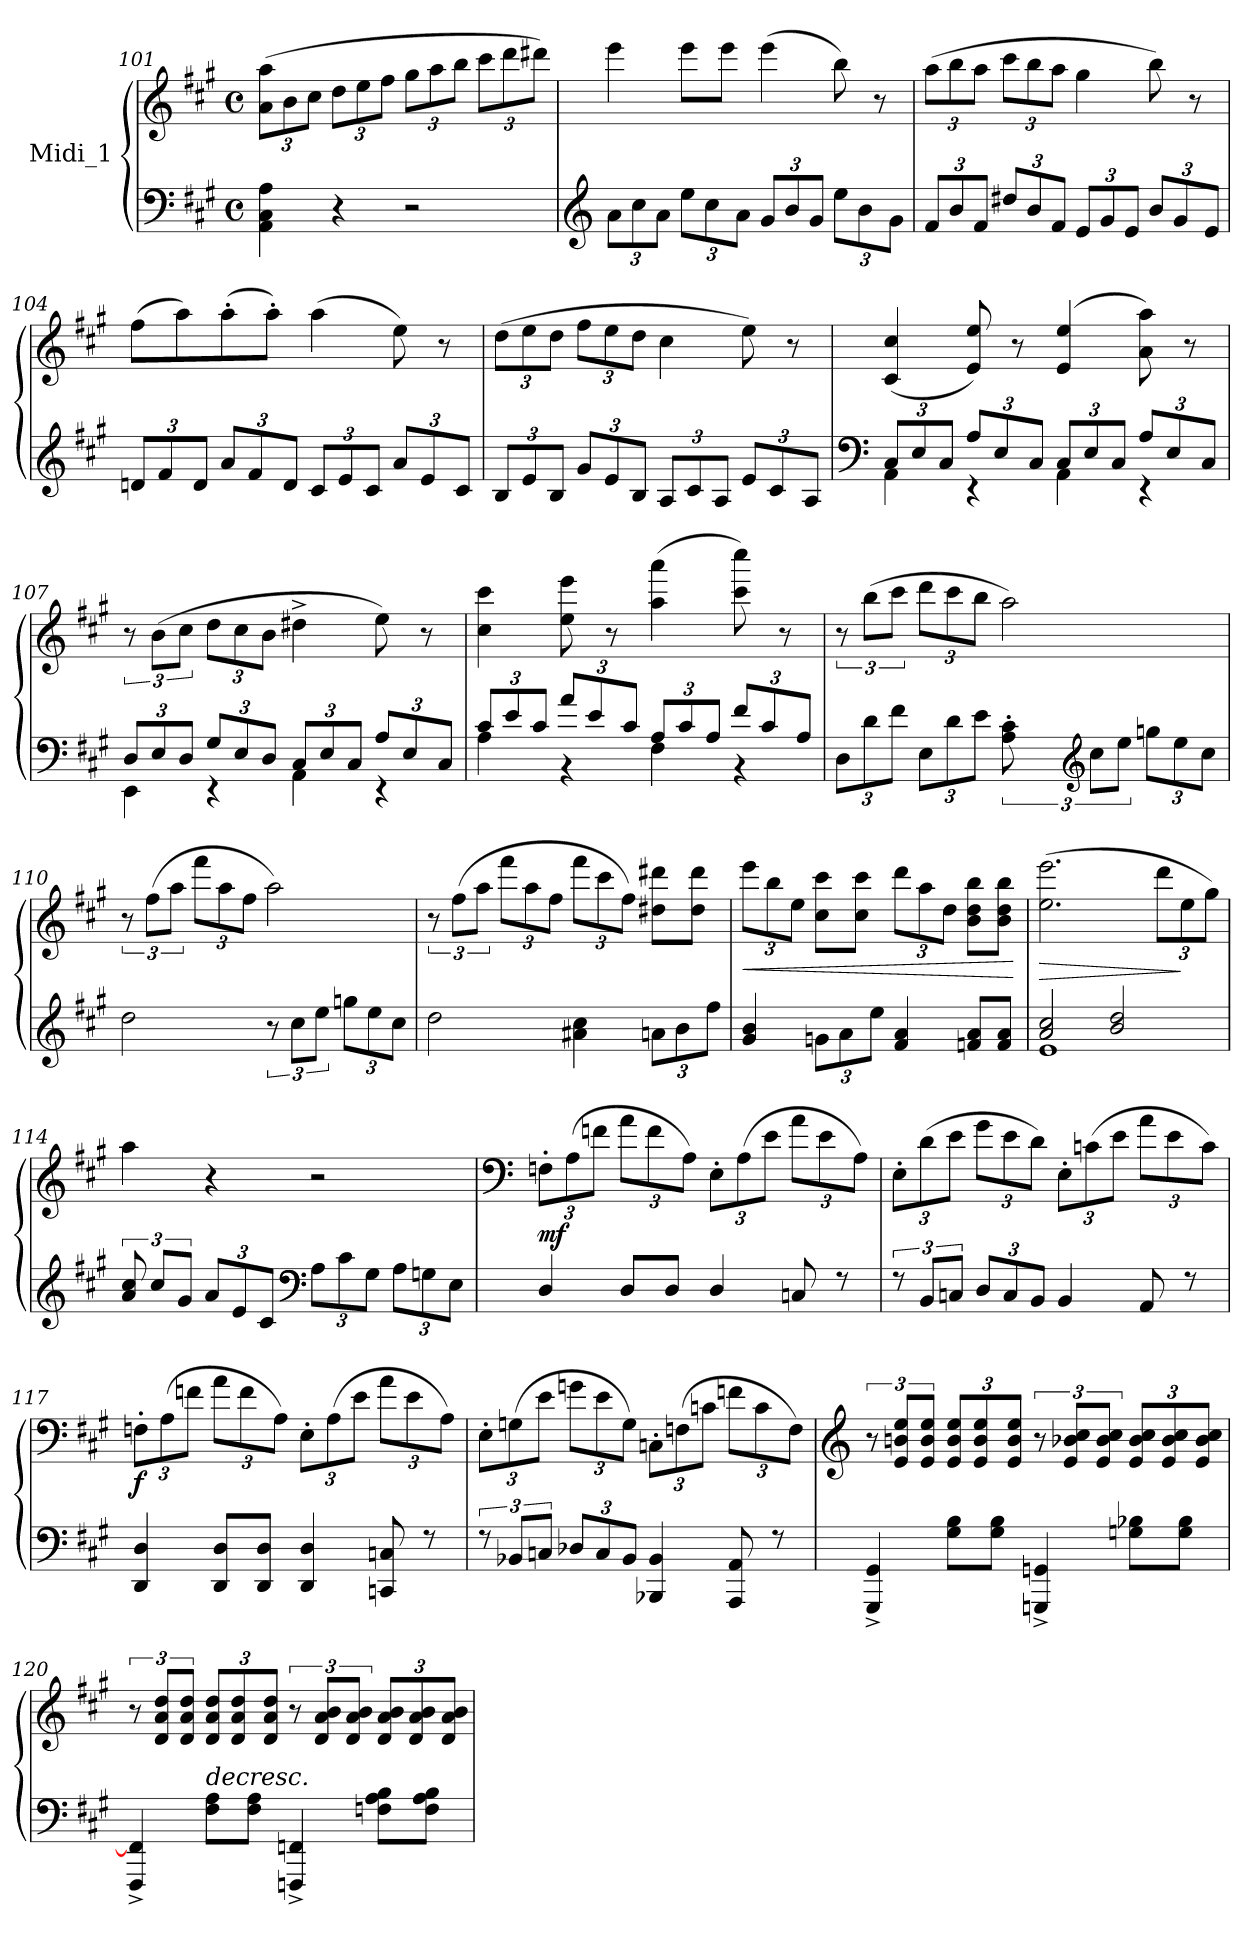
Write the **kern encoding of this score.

**kern	**kern	**dynam
*part1	*part1	*part1
*staff2	*staff1	*staff1/2
*I"Midi_1	*	*
!!LO:LB:g=z
*clefF4	*clefG2	*
*k[f#c#g#]	*k[f#c#g#]	*
*A:	*A:	*
*M4/4	*M4/4	*
*met(c)	*met(c)	*
*	*Xbrackettup	*
=101	=101	=101
*	*^	*
4AA\ 4C#\ 4A\	(>12a\ 12aa\L	2ryy	.
.	12b\	.	.
.	12cc#\J	.	.
4r	12dd\L	.	.
.	12ee\	.	.
.	12ff#\J	.	.
2r	12gg#\L	2ryy	.
.	12aa\	.	.
.	12bb\J	.	.
.	12ccc#\L	.	.
.	12ddd\	.	.
.	12ddd#X\J)	.	.
*	*v	*v	*
!!LO:LB:g=z
=102	=102	=102
*clefG2	*	*
*Xbrackettup	*	*
*	*MM85	*
12a\L	4eee\	.
12cc#\	.	.
12a\J	.	.
12ee\L	8eee\L	.
12cc#\	.	.
.	8eee\J	.
12a\J	.	.
12g#/L	(>4eee\	.
12b/	.	.
12g#/J	.	.
12ee\L	8bb\)	.
12b\	.	.
.	8r	.
12g#\J	.	.
=103	=103	=103
12f#/L	(>12aa\L	.
12b/	12bb\	.
12f#/J	12aa\J	.
12dd#X/L	12ccc#\L	.
12b/	12bb\	.
12f#/J	12aa\J	.
12e/L	4gg#\	.
12g#/	.	.
12e/J	.	.
12b/L	8bb\)	.
12g#/	.	.
.	8r	.
12e/J	.	.
=104	=104	=104
12dni/L	(>8ff#\L	.
12f#/	.	.
.	8aa\)	.
12d/J	.	.
12a/L	(>8aa'\	.
12f#/	.	.
.	8aa'\J)	.
12d/J	.	.
12c#/L	(>4aa\	.
12e/	.	.
12c#/J	.	.
12a/L	8ee\)	.
12e/	.	.
.	8r	.
12c#/J	.	.
!!LO:PB:g=z
=105	=105	=105
12B/L	(>12dd\L	.
12e/	12ee\	.
12B/J	12dd\J	.
12g#/L	12ff#\L	.
12e/	12ee\	.
12B/J	12dd\J	.
12A/L	4cc#\	.
12c#/	.	.
12A/J	.	.
12e/L	8ee\)	.
12c#/	.	.
.	8r	.
12A/J	.	.
!!LO:LB:g=z
=106	=106	=106
*clefF4	*	*
*	*MM85	*
*^	*	*
12C#/L	4AA\	(<4c#/ 4cc#/	.
12E/	.	.	.
12C#/J	.	.	.
12A/L	4r	8e/ 8ee/)	.
12E/	.	.	.
.	.	8r	.
12C#/J	.	.	.
12C#/L	4AA\	(>4e/ 4ee/	.
12E/	.	.	.
12C#/J	.	.	.
12A/L	4r	8a\ 8aa\)	.
12E/	.	.	.
.	.	8r	.
12C#/J	.	.	.
=107	=107	=107	=107
*	*	*brackettup	*
12D/L	4EE\	12r	.
12E/	.	(>12b\L	.
12D/J	.	12cc#\J	.
*	*	*Xbrackettup	*
12G#/L	4r	12dd\L	.
12E/	.	12cc#\	.
12D/J	.	12b\J	.
12C#/L	4AA\	4dd#X^\	.
12E/	.	.	.
12C#/J	.	.	.
12A/L	4r	8ee\)	.
12E/	.	.	.
.	.	8r	.
12C#/J	.	.	.
=108	=108	=108	=108
12c#/L	4A\	4cc#\ 4ccc#\	.
12e/	.	.	.
12c#/J	.	.	.
12a/L	4r	8ee\ 8eee\	.
12e/	.	.	.
.	.	8r	.
12c#/J	.	.	.
12A/L	4F#\	(>4aa\ 4aaa\	.
12c#/	.	.	.
12A/J	.	.	.
12f#/L	4r	8ccc#\ 8cccc#\)	.
12c#/	.	.	.
.	.	8r	.
12A/J	.	.	.
!!LO:LB:g=z
=109	=109	=109	=109
*	*	*brackettup	*
12D\L	2ryy	12r	.
12d\	.	(>12bb\L	.
12f#\J	.	12ccc#\J	.
*	*	*Xbrackettup	*
12E\L	.	12ddd\L	.
12d\	.	12ccc#\	.
12e\J	.	12bb\J	.
*brackettup	*	*	*
12A\' 12c#\'	12ryy	2aa\)	.
*clefG2	*	*	*
12cc#\L	6ryy	.	.
12ee\J	.	.	.
*Xbrackettup	*	*	*
12ggn\L	6ryy	.	.
12ee\	.	.	.
12cc#\J	12ryy	.	.
!!LO:LB:g=z
=110	=110	=110	=110
*	*	*brackettup	*
*	*	*MM85	*
2dd\	2ryy	12r	.
.	.	(>12ff#\L	.
.	.	12aa\J	.
*	*	*Xbrackettup	*
.	.	12fff#\L	.
.	.	12aa\	.
.	.	12ff#\J	.
*brackettup	*	*	*
12r	2ryy	2aa\)	.
12cc#\L	.	.	.
12ee\J	.	.	.
*Xbrackettup	*	*	*
12ggn\L	.	.	.
12ee\	.	.	.
12cc#\J	.	.	.
=111	=111	=111	=111
*	*	*brackettup	*
2dd\	2ryy	12r	.
.	.	(>12ff#\L	.
.	.	12aa\J	.
*	*	*Xbrackettup	*
.	.	12fff#\L	.
.	.	12aa\	.
.	.	12ff#\J	.
4a#X\ 4cc#\	2ryy	12fff#\L	.
.	.	12ccc#\	.
.	.	12ff#\J)	.
12an\L	.	8dd#X\ 8ddd#X\L	.
12b\	.	.	.
.	.	8dd#\ 8ddd#\J	.
12ff#\J	.	.	.
=112	=112	=112	=112
!	!	!	!LO:HP:b
4g#i/ 4b/	2ryy	12eee\L	<
.	.	12bb\	.
.	.	12ee\J	.
12gn\L	.	8cc#\ 8ccc#\L	.
12a\	.	.	.
.	.	8cc#\ 8ccc#\J	.
12ee\J	.	.	.
4f#/ 4a/	2ryy	12ddd\L	.
.	.	12aa\	.
.	.	12dd\J	.
8fn/ 8a/L	.	8b\ 8dd\ 8bb\L	.
8f/ 8a/J	.	8b\ 8dd\ 8bb\J	.
*v	*v	*	*
.	.	[
=113	=113	=113
*^	*	*
!	!	!	!LO:HP:b
2a/ 2cc#/	1e	(>2.ee\ 2.eee\	>
2b/ 2dd/	.	.	.
.	.	12ddd\L	.
.	.	12ee\	]
.	.	12gg#\J)	.
!!LO:LB:g=z
=114	=114	=114	=114
*brackettup	*	*	*
12a/ 12cc#/	2ryy	4aa\	.
12cc#/L	.	.	.
12g#/J	.	.	.
*Xbrackettup	*	*	*
12a/L	.	4r	.
12e/	.	.	.
12c#/J	.	.	.
*clefF4	*	*	*
12A\L	2ryy	2r	.
12c#\	.	.	.
12G#\J	.	.	.
12A\L	.	.	.
12Gn\	.	.	.
12E\J	.	.	.
!!LO:LB:g=z
=115	=115	=115	=115
*	*	*clefF4	*
*	*	*MM85	*
!	!	!	!LO:DY:b
4D/	1ryy	12Fn'\L	mf
.	.	(>12A\	.
.	.	12fn\J	.
8D/L	.	12a\L	.
.	.	12f\	.
8D/J	.	.	.
.	.	12A\J)	.
4D/	.	12E'\L	.
.	.	(>12A\	.
.	.	12e\J	.
8Cn/	.	12a\L	.
.	.	12e\	.
8r	.	.	.
.	.	12A\J)	.
=116	=116	=116	=116
*brackettup	*	*	*
12r	1ryy	12E'\L	.
12BB/L	.	(>12d\	.
12Cn/J	.	12e\J	.
*Xbrackettup	*	*	*
12D/L	.	12g#\L	.
12C/	.	12e\	.
12BB/J	.	12d\J)	.
4BB/	.	12E'\L	.
.	.	(>12cn\	.
.	.	12e\J	.
8AA/	.	12a\L	.
.	.	12e\	.
8r	.	.	.
.	.	12c\J)	.
=117	=117	=117	=117
!	!	!	!LO:DY:b
4DD/ 4D/	1ryy	12Fn'\L	f
.	.	(>12A\	.
.	.	12fn\J	.
8DD/ 8D/L	.	12a\L	.
.	.	12f\	.
8DD/ 8D/J	.	.	.
.	.	12A\J)	.
4DD/ 4D/	.	12E'\L	.
.	.	(>12A\	.
.	.	12e\J	.
8CCn/ 8Cn/	.	12a\L	.
.	.	12e\	.
8r	.	.	.
.	.	12A\J)	.
!!LO:PB:g=z
=118	=118	=118	=118
*brackettup	*	*	*
12r	1ryy	12E'\L	.
12BB-X/L	.	(>12Gn\	.
12Cn/J	.	12e\J	.
*Xbrackettup	*	*	*
12D-X/L	.	12gn\L	.
12C/	.	12e\	.
12BB-/J	.	12G\J)	.
4BBB-X/ 4BB-/	.	12Cn'\L	.
.	.	(>12Fn\	.
.	.	12cn\J	.
8AAA/ 8AA/	.	12fn\L	.
.	.	12c\	.
8r	.	.	.
.	.	12F\J)	.
!!LO:PB:g=z
=119	=119	=119	=119
*	*	*clefG2	*
*	*	*brackettup	*
*	*	*MM85	*
4GGG#i/^ 4GG#i/^	2ryy	12r	.
.	.	12e/ 12bni/ 12ee/L	.
.	.	12e/ 12b/ 12ee/J	.
*	*	*Xbrackettup	*
8G#\ 8B\L	.	12e/ 12b/ 12ee/L	.
.	.	12e/ 12b/ 12ee/	.
8G#\ 8B\J	.	.	.
.	.	12e/ 12b/ 12ee/J	.
*	*	*brackettup	*
4GGGn/^ 4GGn/^	2ryy	12r	.
.	.	12e/ 12b-X/ 12cc#i/L	.
.	.	12e/ 12b-/ 12cc#/J	.
*	*	*Xbrackettup	*
8Gn\ 8B-X\L	.	12e/ 12b-/ 12cc#/L	.
.	.	12e/ 12b-/ 12cc#/	.
8G\ 8B-\J	.	.	.
.	.	12e/ 12b-/ 12cc#/J	.
=120	=120	=120	=120
*	*	*brackettup	*
4FFF#/^ 4FF#/]^	2ryy	12r	.
.	.	12d/ 12a/ 12dd/L	.
.	.	12d/ 12a/ 12dd/J	.
*	*	*Xbrackettup	*
!LO:TX:a:i:t=decresc.	!	!	!
8F#\ 8A\L	.	12d/ 12a/ 12dd/L	.
.	.	12d/ 12a/ 12dd/	.
8F#\ 8A\J	.	.	.
.	.	12d/ 12a/ 12dd/J	.
*	*	*brackettup	*
4FFFn/^ 4FFn/^	3.ryy	12r	.
.	.	12d/ 12a/ 12b/L	.
.	.	12d/ 12a/ 12b/J	.
*	*	*Xbrackettup	*
8Fn\ 8A\ 8B\L	.	12d/ 12a/ 12b/L	.
.	.	12d/ 12a/ 12b/	.
8F\ 8A\ 8B\J	.	.	.
.	.	12d/ 12a/ 12b/J	.
*v	*v	*	*
=	=	=
*-	*-	*-
